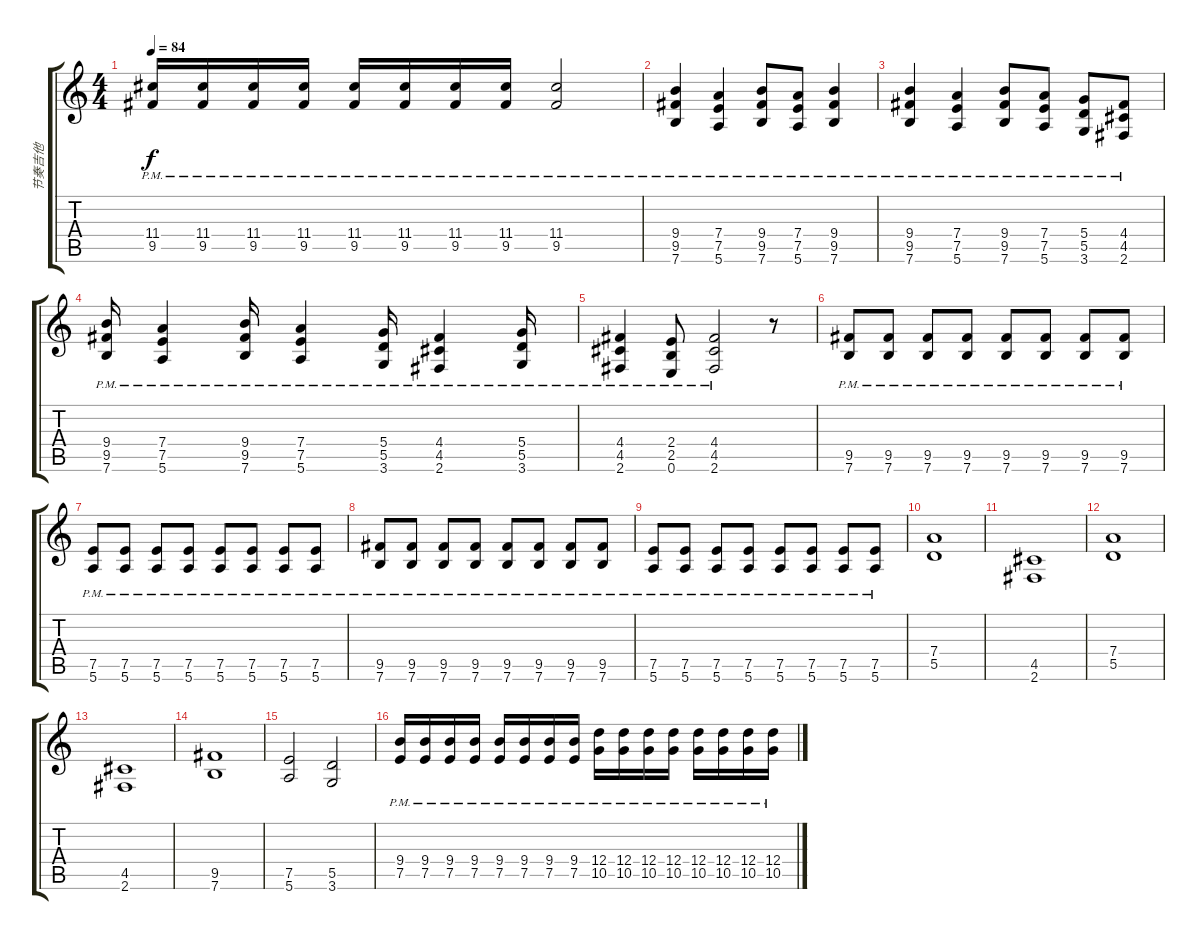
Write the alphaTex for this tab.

\track ("节奏吉他" "节奏吉他") {instrument distortionguitar}
\staff {score tabs}
\tuning (E4 B3 G3 D3 A2 E2) {hide}
\ts (4 4)
\tempo 84
\clef g2
\ks c
(11.4 9.5{pm}).16{dy f} (11.4{pm} 9.5{pm}).16 (11.4{pm} 9.5{pm}).16 (11.4{pm} 9.5{pm}).16 (11.4{pm} 9.5{pm}).16 (11.4{pm} 9.5{pm}).16 (11.4{pm} 9.5{pm}).16 (11.4{pm} 9.5{pm}).16 (11.4{pm} 9.5{pm}).2 |
(9.4 9.5{pm} 7.6{pm}).4 (7.4 7.5{pm} 5.6{pm}).4 (9.4 9.5{pm} 7.6{pm}).8 (7.4 7.5{pm} 5.6{pm}).8 (9.4 9.5{pm} 7.6{pm}).4 |
(9.4 9.5{pm} 7.6{pm}).4 (7.4 7.5{pm} 5.6{pm}).4 (9.4 9.5{pm} 7.6{pm}).8 (7.4 7.5{pm} 5.6{pm}).8 (5.4 5.5{pm} 3.6{pm}).8 (4.4 4.5{pm} 2.6{pm}).8 |
(9.4 9.5{pm} 7.6{pm}).16 (7.4 7.5{pm} 5.6{pm}).4 (9.4 9.5{pm} 7.6{pm}).16 (7.4 7.5{pm} 5.6{pm}).4 (5.4 5.5{pm} 3.6{pm}).16 (4.4 4.5{pm} 2.6{pm}).4 (5.4 5.5{pm} 3.6{pm}).16 |
(4.4 4.5{pm} 2.6{pm}).4 (2.4 2.5{pm} 0.6{pm}).8 (4.4 4.5{pm} 2.6{pm}).2 r.8 |
(9.5{pm} 7.6{pm}).8 (9.5{pm} 7.6{pm}).8 (9.5{pm} 7.6{pm}).8 (9.5{pm} 7.6{pm}).8 (9.5{pm} 7.6{pm}).8 (9.5{pm} 7.6{pm}).8 (9.5{pm} 7.6{pm}).8 (9.5{pm} 7.6{pm}).8 |
(7.5 5.6{pm}).8 (7.5 5.6{pm}).8 (7.5 5.6{pm}).8 (7.5 5.6{pm}).8 (7.5 5.6{pm}).8 (7.5 5.6{pm}).8 (7.5 5.6{pm}).8 (7.5 5.6{pm}).8 |
(9.5 7.6{pm}).8 (9.5 7.6{pm}).8 (9.5 7.6{pm}).8 (9.5 7.6{pm}).8 (9.5 7.6{pm}).8 (9.5 7.6{pm}).8 (9.5 7.6{pm}).8 (9.5 7.6{pm}).8 |
(7.5 5.6{pm}).8 (7.5 5.6{pm}).8 (7.5 5.6{pm}).8 (7.5 5.6{pm}).8 (7.5 5.6{pm}).8 (7.5 5.6{pm}).8 (7.5 5.6{pm}).8 (7.5 5.6{pm}).8 |
(7.4 5.5).1 |
(4.5 2.6).1 |
(7.4 5.5).1 |
(4.5 2.6).1 |
(9.5 7.6).1 |
(7.5 5.6).2 (5.5 3.6).2 |
(9.4{pm} 7.5{pm}).16 (9.4{pm} 7.5{pm}).16 (9.4{pm} 7.5{pm}).16 (9.4{pm} 7.5{pm}).16 (9.4{pm} 7.5{pm}).16 (9.4{pm} 7.5{pm}).16 (9.4{pm} 7.5{pm}).16 (9.4{pm} 7.5{pm}).16 (12.4{pm} 10.5{pm}).16 (12.4{pm} 10.5{pm}).16 (12.4{pm} 10.5{pm}).16 (12.4{pm} 10.5{pm}).16 (12.4{pm} 10.5{pm}).16 (12.4{pm} 10.5{pm}).16 (12.4{pm} 10.5{pm}).16 (12.4{pm} 10.5{pm}).16
